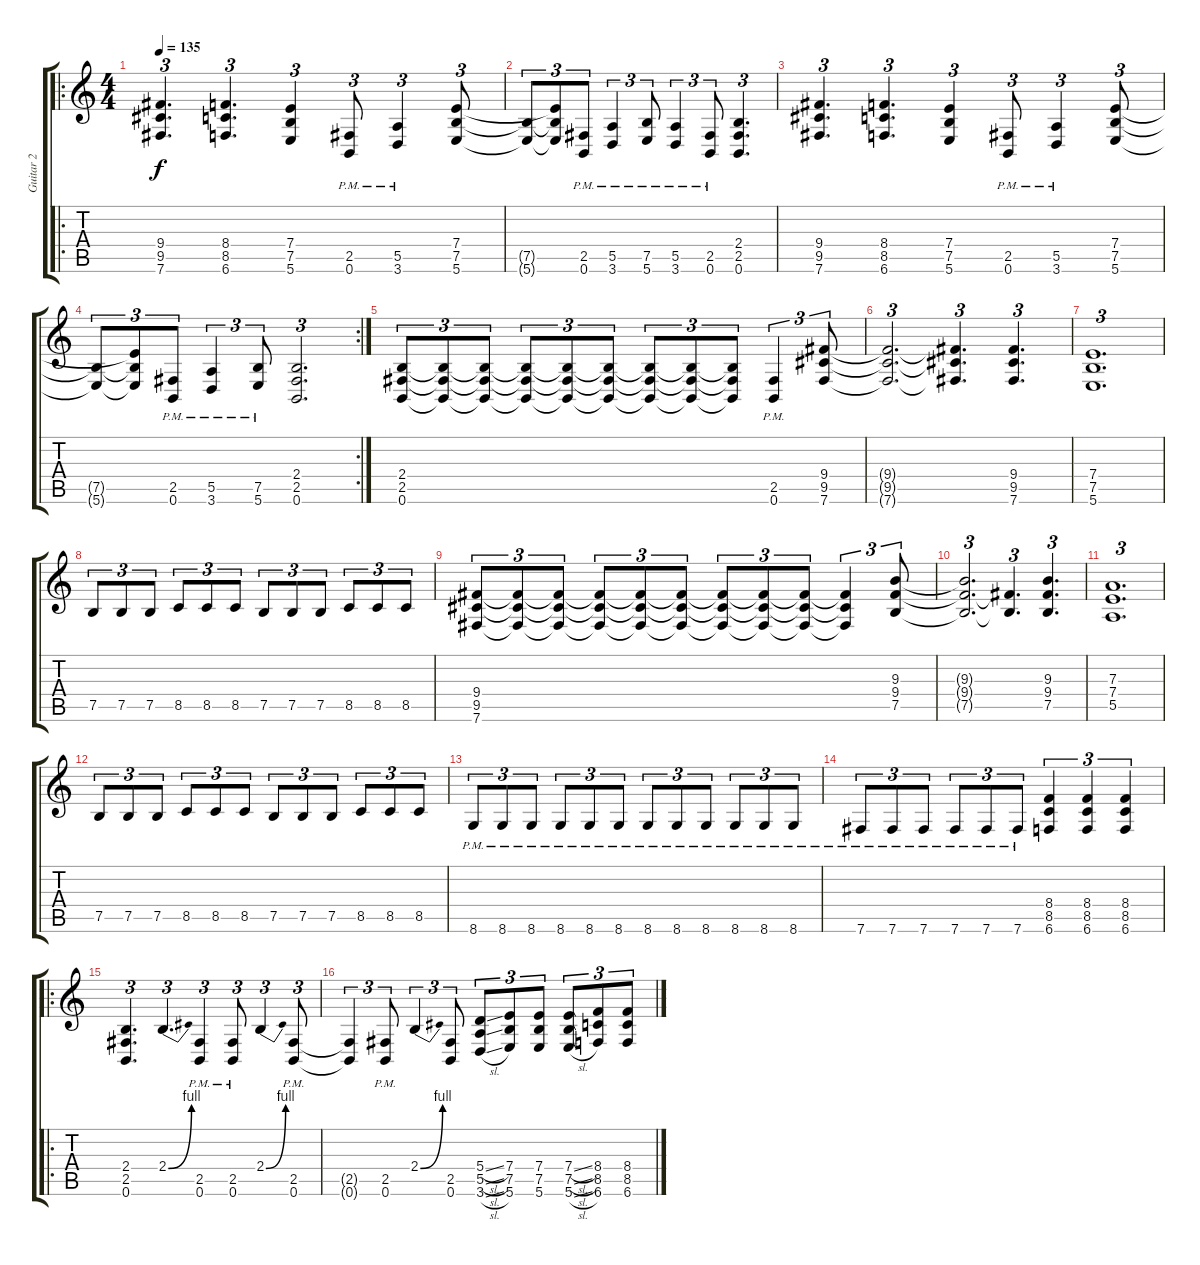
\track ("Guitar 2" "Guitar 2") {instrument distortionguitar}
\staff {score tabs}
\tuning (B3 Gb3 D3 A2 E2 B1) {hide}
\ro
\ts (4 4)
\tempo 135
\clef g2
\ks c
(9.4 9.5 7.6).4{d tu (3 2) dy f balance 16} (8.4 8.5 6.6).4{d tu (3 2)} (7.4 7.5 5.6).4{tu (3 2)} (2.5{pm} 0.6{pm}).8{tu (3 2)} (5.5{pm} 3.6{pm}).4{tu (3 2)} (7.4 7.5 5.6).8{tu (3 2)} |
(7.5{t} 5.6{t}).8{tu (3 2)} (7.4{t} 7.5{t} 5.6{t}).8{tu (3 2)} (2.5{pm} 0.6{pm}).8{tu (3 2)} (5.5{pm} 3.6{pm}).4{tu (3 2)} (7.5{pm} 5.6{pm}).8{tu (3 2)} (5.5{pm} 3.6{pm}).4{tu (3 2)} (2.5{pm} 0.6{pm}).8{tu (3 2)} (2.4 2.5 0.6).4{d tu (3 2)} |
(9.4 9.5 7.6).4{d tu (3 2)} (8.4 8.5 6.6).4{d tu (3 2)} (7.4 7.5 5.6).4{tu (3 2)} (2.5{pm} 0.6{pm}).8{tu (3 2)} (5.5{pm} 3.6{pm}).4{tu (3 2)} (7.4 7.5 5.6).8{tu (3 2)} |
\rc 2
(7.5{t} 5.6{t}).8{tu (3 2)} (7.4{t} 7.5{t} 5.6{t}).8{tu (3 2)} (2.5{pm} 0.6{pm}).8{tu (3 2)} (5.5{pm} 3.6{pm}).4{tu (3 2)} (7.5{pm} 5.6{pm}).8{tu (3 2)} (2.4 2.5 0.6).2{d tu (3 2)} |
(2.4 2.5 0.6).8{tu (3 2)} (2.4{t} 2.5{t} 0.6{t}).8{tu (3 2)} (2.4{t} 2.5{t} 0.6{t}).8{tu (3 2)} (2.4{t} 2.5{t} 0.6{t}).8{tu (3 2)} (2.4{t} 2.5{t} 0.6{t}).8{tu (3 2)} (2.4{t} 2.5{t} 0.6{t}).8{tu (3 2)} (2.4{t} 2.5{t} 0.6{t}).8{tu (3 2)} (2.4{t} 2.5{t} 0.6{t}).8{tu (3 2)} (2.4{t} 2.5{t} 0.6{t}).8{tu (3 2)} (2.5{pm} 0.6{pm}).4{tu (3 2)} (9.4 9.5 7.6).8{tu (3 2)} |
(9.4{t} 9.5{t} 7.6{t}).2{d tu (3 2)} (9.4{t} 9.5{t} 7.6{t}).4{d tu (3 2)} (9.4 9.5 7.6).4{d tu (3 2)} |
(7.4 7.5 5.6).1{d tu (3 2)} |
7.5.8{tu (3 2)} 7.5.8{tu (3 2)} 7.5.8{tu (3 2)} 8.5.8{tu (3 2)} 8.5.8{tu (3 2)} 8.5.8{tu (3 2)} 7.5.8{tu (3 2)} 7.5.8{tu (3 2)} 7.5.8{tu (3 2)} 8.5.8{tu (3 2)} 8.5.8{tu (3 2)} 8.5.8{tu (3 2)} |
(9.4 9.5 7.6).8{tu (3 2)} (9.4{t} 9.5{t} 7.6{t}).8{tu (3 2)} (9.4{t} 9.5{t} 7.6{t}).8{tu (3 2)} (9.4{t} 9.5{t} 7.6{t}).8{tu (3 2)} (9.4{t} 9.5{t} 7.6{t}).8{tu (3 2)} (9.4{t} 9.5{t} 7.6{t}).8{tu (3 2)} (9.4{t} 9.5{t} 7.6{t}).8{tu (3 2)} (9.4{t} 9.5{t} 7.6{t}).8{tu (3 2)} (9.4{t} 9.5{t} 7.6{t}).8{tu (3 2)} (9.4{t} 9.5{t} 7.6{t}).4{tu (3 2)} (9.3 9.4 7.5).8{tu (3 2)} |
(9.3{t} 9.4{t} 7.5{t}).2{d tu (3 2)} (9.4{t} 7.5{t}).4{d tu (3 2)} (9.3 9.4 7.5).4{d tu (3 2)} |
(7.3 7.4 5.5).1{d tu (3 2)} |
7.5.8{tu (3 2)} 7.5.8{tu (3 2)} 7.5.8{tu (3 2)} 8.5.8{tu (3 2)} 8.5.8{tu (3 2)} 8.5.8{tu (3 2)} 7.5.8{tu (3 2)} 7.5.8{tu (3 2)} 7.5.8{tu (3 2)} 8.5.8{tu (3 2)} 8.5.8{tu (3 2)} 8.5.8{tu (3 2)} |
8.6{pm}.8{tu (3 2)} 8.6{pm}.8{tu (3 2)} 8.6{pm}.8{tu (3 2)} 8.6{pm}.8{tu (3 2)} 8.6{pm}.8{tu (3 2)} 8.6{pm}.8{tu (3 2)} 8.6{pm}.8{tu (3 2)} 8.6{pm}.8{tu (3 2)} 8.6{pm}.8{tu (3 2)} 8.6{pm}.8{tu (3 2)} 8.6{pm}.8{tu (3 2)} 8.6{pm}.8{tu (3 2)} |
7.6{pm}.8{tu (3 2)} 7.6{pm}.8{tu (3 2)} 7.6{pm}.8{tu (3 2)} 7.6{pm}.8{tu (3 2)} 7.6{pm}.8{tu (3 2)} 7.6{pm}.8{tu (3 2)} (8.4 8.5 6.6).4{tu (3 2)} (8.4 8.5 6.6).4{tu (3 2)} (8.4 8.5 6.6).4{tu (3 2)} |
\ro
(2.4 2.5 0.6).4{d tu (3 2)} 2.4{be (bend 0 0 60 4)}.4{d tu (3 2) instrument guitarharmonics} (2.5{pm} 0.6{pm}).4{tu (3 2) instrument distortionguitar} (2.5{pm} 0.6{pm}).8{tu (3 2)} 2.4{be (bend 0 0 60 4)}.4{tu (3 2) instrument guitarharmonics} (2.5{pm} 0.6{pm}).8{tu (3 2) instrument distortionguitar} |
(2.5{t} 0.6{t}).4{tu (3 2)} (2.5{pm} 0.6{pm}).8{tu (3 2)} 2.4{be (bend 0 0 60 4)}.4{tu (3 2) instrument guitarharmonics} (2.5 0.6).8{tu (3 2) instrument distortionguitar} (5.4{sl} 5.5{sl} 3.6{sl}).8{tu (3 2)} (7.4 7.5 5.6).8{tu (3 2)} (7.4 7.5 5.6).8{tu (3 2)} (7.4{sl} 7.5{sl} 5.6{sl}).8{tu (3 2)} (8.4 8.5 6.6).8{tu (3 2)} (8.4 8.5 6.6).8{tu (3 2)}
